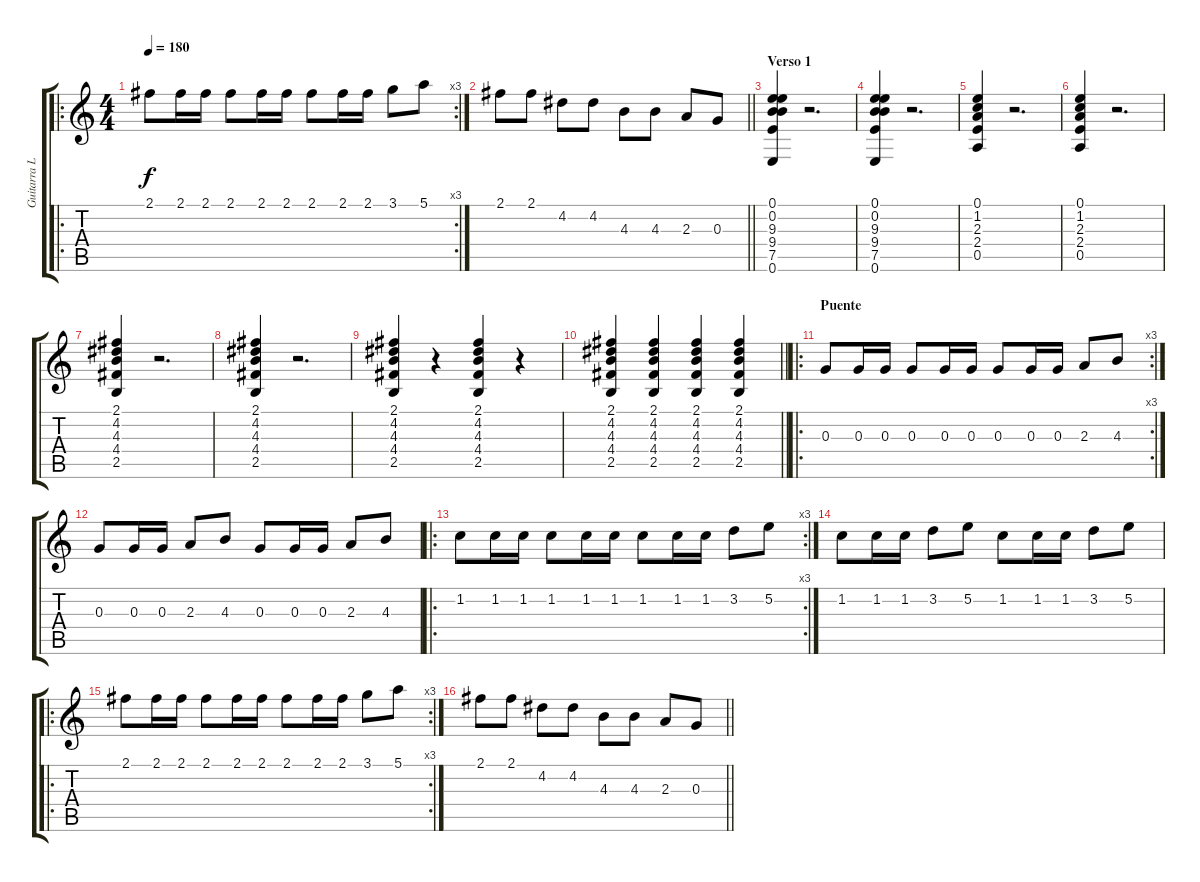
\track ("Guitarra Líder" "Guitarra L") {instrument distortionguitar}
\staff {score tabs}
\tuning (E4 B3 G3 D3 A2 E2) {hide}
\ro
\rc 3
\ts (4 4)
\tempo 180
\clef g2
\ks c
2.1.8{dy f} 2.1.16 2.1.16 2.1.8 2.1.16 2.1.16 2.1.8 2.1.16 2.1.16 3.1.8 5.1.8 |
\barLineRight lightlight
2.1.8 2.1.8 4.2.8 4.2.8 4.3.8 4.3.8 2.3.8 0.3.8 |
\section ("" "Verso 1")
(0.1 0.2 9.3 9.4 7.5 0.6).4 r.2{d} |
(0.1 0.2 9.3 9.4 7.5 0.6).4 r.2{d} |
(0.1 1.2 2.3 2.4 0.5).4 r.2{d} |
(0.1 1.2 2.3 2.4 0.5).4 r.2{d} |
(2.1 4.2 4.3 4.4 2.5).4 r.2{d} |
(2.1 4.2 4.3 4.4 2.5).4 r.2{d} |
(2.1 4.2 4.3 4.4 2.5).4 r.4 (2.1 4.2 4.3 4.4 2.5).4 r.4 |
\barLineRight lightlight
(2.1 4.2 4.3 4.4 2.5).4 (2.1 4.2 4.3 4.4 2.5).4 (2.1 4.2 4.3 4.4 2.5).4 (2.1 4.2 4.3 4.4 2.5).4 |
\ro
\rc 3
\section ("" "Puente")
0.3.8 0.3.16 0.3.16 0.3.8 0.3.16 0.3.16 0.3.8 0.3.16 0.3.16 2.3.8 4.3.8 |
0.3.8 0.3.16 0.3.16 2.3.8 4.3.8 0.3.8 0.3.16 0.3.16 2.3.8 4.3.8 |
\ro
\rc 3
1.2.8 1.2.16 1.2.16 1.2.8 1.2.16 1.2.16 1.2.8 1.2.16 1.2.16 3.2.8 5.2.8 |
1.2.8 1.2.16 1.2.16 3.2.8 5.2.8 1.2.8 1.2.16 1.2.16 3.2.8 5.2.8 |
\ro
\rc 3
2.1.8 2.1.16 2.1.16 2.1.8 2.1.16 2.1.16 2.1.8 2.1.16 2.1.16 3.1.8 5.1.8 |
\barLineRight lightlight
2.1.8 2.1.8 4.2.8 4.2.8 4.3.8 4.3.8 2.3.8 0.3.8
